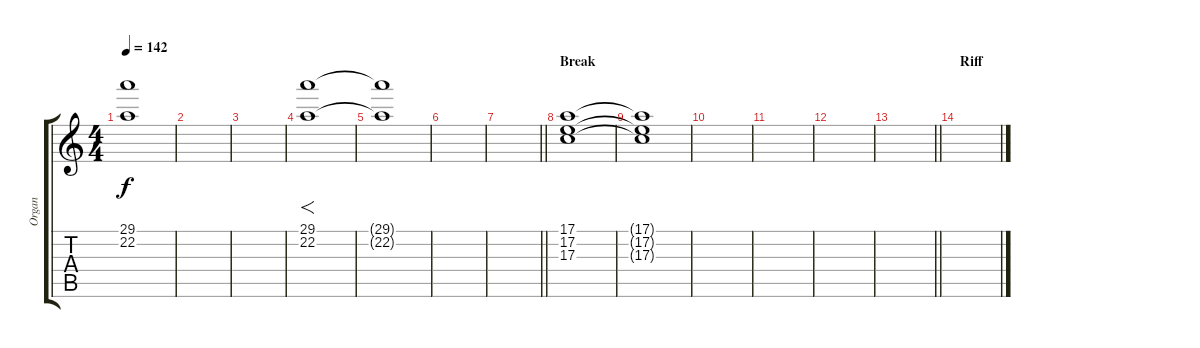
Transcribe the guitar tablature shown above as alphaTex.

\track ("Organ" "Organ") {instrument rockorgan}
\staff {score tabs}
\tuning (E4 B3 G3 D3 A2 E2) {hide}
\ts (4 4)
\tempo 142
\clef g2
\ks c
(29.1{t} 22.2{t}).1{dy f} |
|
|
(29.1 22.2).1{f} |
(29.1{t} 22.2{t}).1 |
|
\barLineRight lightlight
|
\section ("" "Break")
(17.1 17.2 17.3).1 |
(17.1{t} 17.2{t} 17.3{t}).1 |
|
|
|
\barLineRight lightlight
|
\section ("" "Riff")
